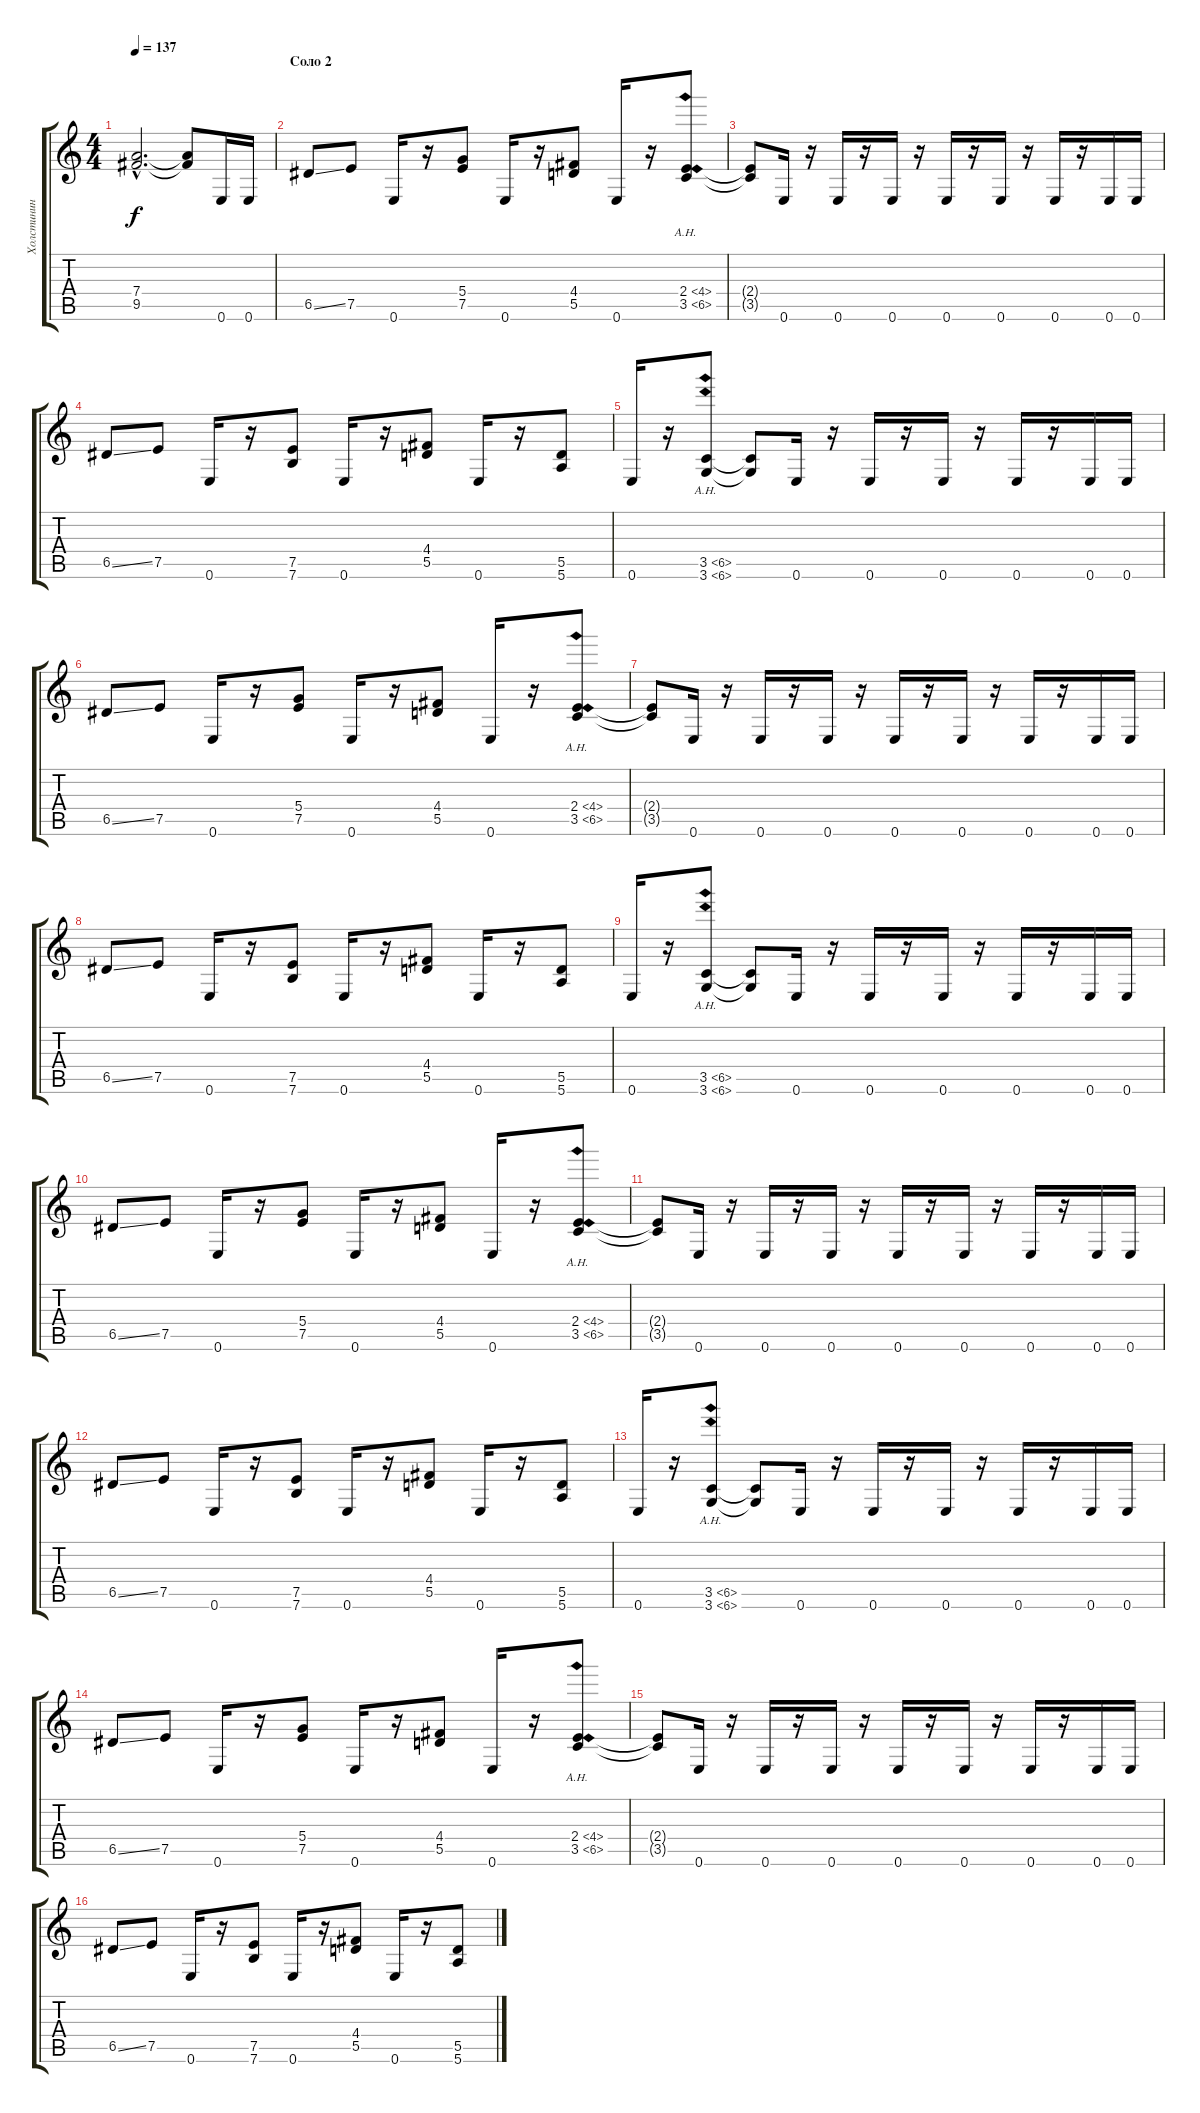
\track ("Холстинин" "Холстинин") {instrument overdrivenguitar}
\staff {score tabs}
\tuning (E4 B3 G3 D3 A2 E2) {hide}
\ts (4 4)
\tempo 137
\clef g2
\ks c
(7.4{hac t} 9.5{hac t}).2{d dy f} (7.4{t} 9.5{t}).8 0.6.16 0.6.16 |
\section ("" "Соло 2")
6.5{ss}.8{volume 10} 7.5.8 0.6.16 r.16 (5.4 7.5).8 0.6.16 r.16 (4.4 5.5).8 0.6.16 r.16 (2.4{ah 2} 3.5{ah 3}).8 |
(2.4{t} 3.5{t}).8 0.6.16 r.16 0.6.16 r.16 0.6.16 r.16 0.6.16 r.16 0.6.16 r.16 0.6.16 r.16 0.6.16 0.6.16 |
6.5{ss}.8 7.5.8 0.6.16 r.16 (7.5 7.6).8 0.6.16 r.16 (4.4 5.5).8 0.6.16 r.16 (5.5 5.6).8 |
0.6.16 r.16 (3.5{ah 3} 3.6{ah 3}).8 (3.5{t} 3.6{t}).8 0.6.16 r.16 0.6.16 r.16 0.6.16 r.16 0.6.16 r.16 0.6.16 0.6.16 |
6.5{ss}.8 7.5.8 0.6.16 r.16 (5.4 7.5).8 0.6.16 r.16 (4.4 5.5).8 0.6.16 r.16 (2.4{ah 2} 3.5{ah 3}).8 |
(2.4{t} 3.5{t}).8 0.6.16 r.16 0.6.16 r.16 0.6.16 r.16 0.6.16 r.16 0.6.16 r.16 0.6.16 r.16 0.6.16 0.6.16 |
6.5{ss}.8 7.5.8 0.6.16 r.16 (7.5 7.6).8 0.6.16 r.16 (4.4 5.5).8 0.6.16 r.16 (5.5 5.6).8 |
0.6.16 r.16 (3.5{ah 3} 3.6{ah 3}).8 (3.5{t} 3.6{t}).8 0.6.16 r.16 0.6.16 r.16 0.6.16 r.16 0.6.16 r.16 0.6.16 0.6.16 |
6.5{ss}.8 7.5.8 0.6.16 r.16 (5.4 7.5).8 0.6.16 r.16 (4.4 5.5).8 0.6.16 r.16 (2.4{ah 2} 3.5{ah 3}).8 |
(2.4{t} 3.5{t}).8 0.6.16 r.16 0.6.16 r.16 0.6.16 r.16 0.6.16 r.16 0.6.16 r.16 0.6.16 r.16 0.6.16 0.6.16 |
6.5{ss}.8 7.5.8 0.6.16 r.16 (7.5 7.6).8 0.6.16 r.16 (4.4 5.5).8 0.6.16 r.16 (5.5 5.6).8 |
0.6.16 r.16 (3.5{ah 3} 3.6{ah 3}).8 (3.5{t} 3.6{t}).8 0.6.16 r.16 0.6.16 r.16 0.6.16 r.16 0.6.16 r.16 0.6.16 0.6.16 |
6.5{ss}.8 7.5.8 0.6.16 r.16 (5.4 7.5).8 0.6.16 r.16 (4.4 5.5).8 0.6.16 r.16 (2.4{ah 2} 3.5{ah 3}).8 |
(2.4{t} 3.5{t}).8 0.6.16 r.16 0.6.16 r.16 0.6.16 r.16 0.6.16 r.16 0.6.16 r.16 0.6.16 r.16 0.6.16 0.6.16 |
6.5{ss}.8 7.5.8 0.6.16 r.16 (7.5 7.6).8 0.6.16 r.16 (4.4 5.5).8 0.6.16 r.16 (5.5 5.6).8
